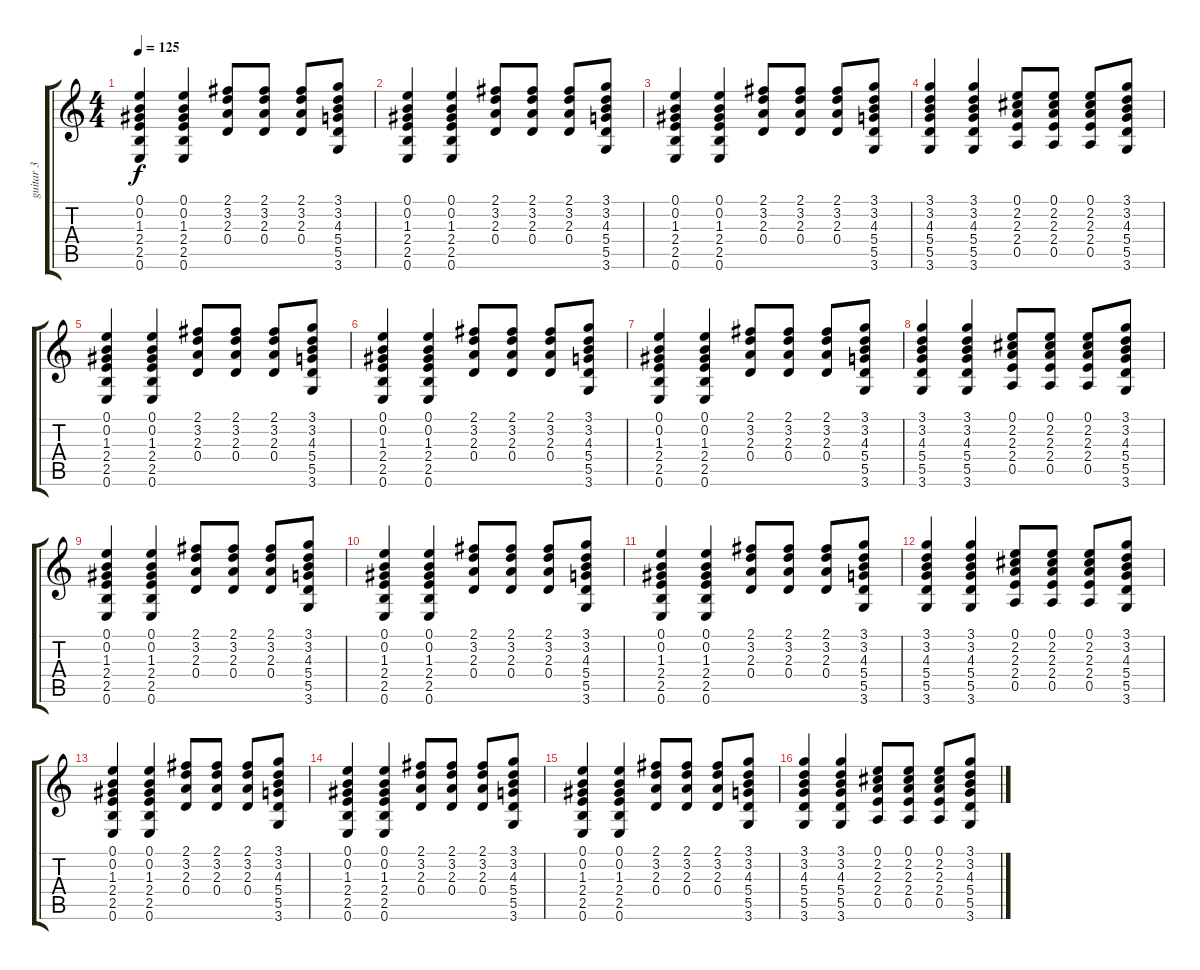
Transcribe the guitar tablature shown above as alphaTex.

\track ("guitar 3" "guitar 3") {instrument acousticguitarsteel}
\staff {score tabs}
\tuning (E4 B3 G3 D3 A2 E2) {hide}
\ts (4 4)
\tempo 125
\clef g2
\ks c
(0.1 0.2 1.3 2.4 2.5 0.6).4{dy f} (0.1 0.2 1.3 2.4 2.5 0.6).4 (2.1 3.2 2.3 0.4).8 (2.1 3.2 2.3 0.4).8 (2.1 3.2 2.3 0.4).8 (3.1 3.2 4.3 5.4 5.5 3.6).8 |
(0.1 0.2 1.3 2.4 2.5 0.6).4 (0.1 0.2 1.3 2.4 2.5 0.6).4 (2.1 3.2 2.3 0.4).8 (2.1 3.2 2.3 0.4).8 (2.1 3.2 2.3 0.4).8 (3.1 3.2 4.3 5.4 5.5 3.6).8 |
(0.1 0.2 1.3 2.4 2.5 0.6).4 (0.1 0.2 1.3 2.4 2.5 0.6).4 (2.1 3.2 2.3 0.4).8 (2.1 3.2 2.3 0.4).8 (2.1 3.2 2.3 0.4).8 (3.1 3.2 4.3 5.4 5.5 3.6).8 |
(3.1 3.2 4.3 5.4 5.5 3.6).4 (3.1 3.2 4.3 5.4 5.5 3.6).4 (0.1 2.2 2.3 2.4 0.5).8 (0.1 2.2 2.3 2.4 0.5).8 (0.1 2.2 2.3 2.4 0.5).8 (3.1 3.2 4.3 5.4 5.5 3.6).8 |
(0.1 0.2 1.3 2.4 2.5 0.6).4 (0.1 0.2 1.3 2.4 2.5 0.6).4 (2.1 3.2 2.3 0.4).8 (2.1 3.2 2.3 0.4).8 (2.1 3.2 2.3 0.4).8 (3.1 3.2 4.3 5.4 5.5 3.6).8 |
(0.1 0.2 1.3 2.4 2.5 0.6).4 (0.1 0.2 1.3 2.4 2.5 0.6).4 (2.1 3.2 2.3 0.4).8 (2.1 3.2 2.3 0.4).8 (2.1 3.2 2.3 0.4).8 (3.1 3.2 4.3 5.4 5.5 3.6).8 |
(0.1 0.2 1.3 2.4 2.5 0.6).4 (0.1 0.2 1.3 2.4 2.5 0.6).4 (2.1 3.2 2.3 0.4).8 (2.1 3.2 2.3 0.4).8 (2.1 3.2 2.3 0.4).8 (3.1 3.2 4.3 5.4 5.5 3.6).8 |
(3.1 3.2 4.3 5.4 5.5 3.6).4 (3.1 3.2 4.3 5.4 5.5 3.6).4 (0.1 2.2 2.3 2.4 0.5).8 (0.1 2.2 2.3 2.4 0.5).8 (0.1 2.2 2.3 2.4 0.5).8 (3.1 3.2 4.3 5.4 5.5 3.6).8 |
(0.1 0.2 1.3 2.4 2.5 0.6).4 (0.1 0.2 1.3 2.4 2.5 0.6).4 (2.1 3.2 2.3 0.4).8 (2.1 3.2 2.3 0.4).8 (2.1 3.2 2.3 0.4).8 (3.1 3.2 4.3 5.4 5.5 3.6).8 |
(0.1 0.2 1.3 2.4 2.5 0.6).4 (0.1 0.2 1.3 2.4 2.5 0.6).4 (2.1 3.2 2.3 0.4).8 (2.1 3.2 2.3 0.4).8 (2.1 3.2 2.3 0.4).8 (3.1 3.2 4.3 5.4 5.5 3.6).8 |
(0.1 0.2 1.3 2.4 2.5 0.6).4 (0.1 0.2 1.3 2.4 2.5 0.6).4 (2.1 3.2 2.3 0.4).8 (2.1 3.2 2.3 0.4).8 (2.1 3.2 2.3 0.4).8 (3.1 3.2 4.3 5.4 5.5 3.6).8 |
(3.1 3.2 4.3 5.4 5.5 3.6).4 (3.1 3.2 4.3 5.4 5.5 3.6).4 (0.1 2.2 2.3 2.4 0.5).8 (0.1 2.2 2.3 2.4 0.5).8 (0.1 2.2 2.3 2.4 0.5).8 (3.1 3.2 4.3 5.4 5.5 3.6).8 |
(0.1 0.2 1.3 2.4 2.5 0.6).4 (0.1 0.2 1.3 2.4 2.5 0.6).4 (2.1 3.2 2.3 0.4).8 (2.1 3.2 2.3 0.4).8 (2.1 3.2 2.3 0.4).8 (3.1 3.2 4.3 5.4 5.5 3.6).8 |
(0.1 0.2 1.3 2.4 2.5 0.6).4 (0.1 0.2 1.3 2.4 2.5 0.6).4 (2.1 3.2 2.3 0.4).8 (2.1 3.2 2.3 0.4).8 (2.1 3.2 2.3 0.4).8 (3.1 3.2 4.3 5.4 5.5 3.6).8 |
(0.1 0.2 1.3 2.4 2.5 0.6).4 (0.1 0.2 1.3 2.4 2.5 0.6).4 (2.1 3.2 2.3 0.4).8 (2.1 3.2 2.3 0.4).8 (2.1 3.2 2.3 0.4).8 (3.1 3.2 4.3 5.4 5.5 3.6).8 |
(3.1 3.2 4.3 5.4 5.5 3.6).4 (3.1 3.2 4.3 5.4 5.5 3.6).4 (0.1 2.2 2.3 2.4 0.5).8 (0.1 2.2 2.3 2.4 0.5).8 (0.1 2.2 2.3 2.4 0.5).8 (3.1 3.2 4.3 5.4 5.5 3.6).8
